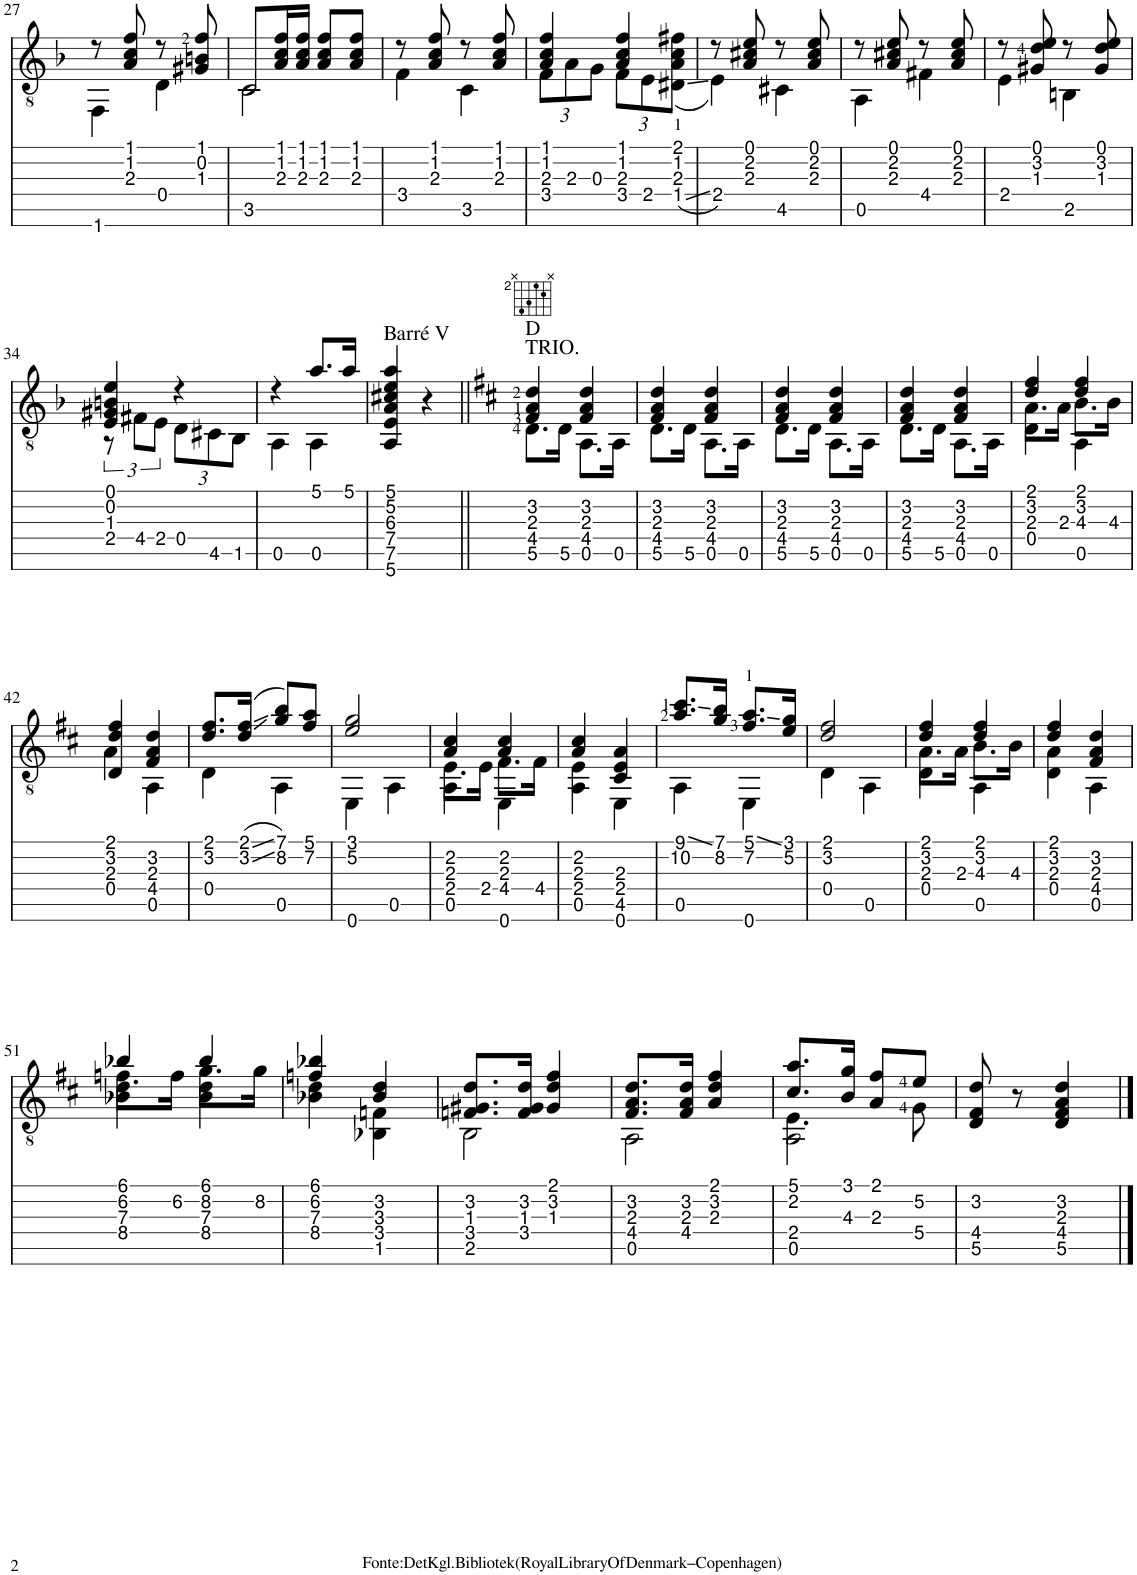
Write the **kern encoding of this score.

**kern	**kern
*part1	*part1
*staff2	*staff1
*I"Guitar	*
*I'Guit.	*
!!LO:PB:g=z
*	*clefGv2
*k[b-]	*k[b-]
*M2/4	*M2/4
=27	=27
*^	*^
8r	4FF	8r	4FF\
8A 8c 8f	.	8A/ 8c/ 8f/	.
8r	4D	8r	4D\
8G# 8B 8f	.	8G#X/ 8Bn/ 8f/	.
=28	=28	=28	=28
!	!	!LO:N:head=open	!
8CL	2C	8C/L	2C\
16A\ 16c\ 16f\L	.	16A/ 16c/ 16f/L	.
16A\ 16c\ 16f\JJ	.	16A/ 16c/ 16f/JJ	.
8A\ 8c\ 8f\L	.	8A/ 8c/ 8f/L	.
8A\ 8c\ 8f\J	.	8A/ 8c/ 8f/J	.
=29	=29	=29	=29
8r	4F	8r	4F\
8A 8c 8f	.	8A/ 8c/ 8f/	.
8r	4C	8r	4C\
8A 8c 8f	.	8A/ 8c/ 8f/	.
=30	=30	=30	=30
*	*Xbrackettup	*	*Xbrackettup
4A 4c 4f	12FL	4A/ 4c/ 4f/	12F\L
.	12A	.	12A\
.	12GJ	.	12G\J
4A 4c 4f	12FL	4A/ 4c/ 4f/	12F\L
.	12E	.	12E\
.	12D#\ 12A\ 12c\ 12f#\J	.	(12D#X\ 12A\ 12c\ 12f#X\J
=31	=31	=31	=31
8r	4E	8r	4E\)
8A 8c# 8e	.	8A/ 8c#X/ 8e/	.
8r	4C#	8r	4C#X\
8A 8c# 8e	.	8A/ 8c#/ 8e/	.
=32	=32	=32	=32
8r	4AA	8r	4AA\
8A 8c# 8e	.	8A/ 8c#X/ 8e/	.
8r	4F#	8r	4F#X\
8A 8c# 8e	.	8A/ 8c#/ 8e/	.
=33	=33	=33	=33
8r	4E	8r	4E\
8G# 8d 8e	.	8G#X/ 8d/ 8e/	.
8r	4BB	8r	4BBn\
8G# 8d 8e	.	8G#/ 8d/ 8e/	.
!!LO:LB:g=z	!!
=34	=34	=34	=34
*	*	*	*brackettup
4E 4G# 4B 4e	12r	4E/ 4G#X/ 4Bn/ 4e/	12r
.	12F#L	.	12F#X\L
.	12EJ	.	12E\J
*	*	*	*Xbrackettup
4r	12DL	4r	12D\L
.	12C#	.	12C#X\
.	12BB-J	.	12BB-\J
=35	=35	=35	=35
4r	4AA	4r	4AA\
8.aL	4AA	8.a/L	4AA\
16aJk	.	16a/Jk	.
*v	*v	*	*
*	*v	*v
=36	=36
!	!LO:TX:a:t=Barré V
4AA 4E 4A 4c# 4e 4a	4AA/ 4E/ 4A/ 4c#X/ 4e/ 4a/
4r	4r
=37||	=37||
*k[f#c#]	*k[f#c#]
*^	*^
!	!	!LO:TX:a:t=TRIO.	!
!	!	!LO:TX:a:t=D	!
4F# 4A 4d	8.DL	4F#/ 4A/ 4d/	8.D\L
.	16DJk	.	16D\Jk
4F# 4A 4d	8.AAL	4F#/ 4A/ 4d/	8.AA\L
.	16AAJk	.	16AA\Jk
=38	=38	=38	=38
4F# 4A 4d	8.DL	4F#/ 4A/ 4d/	8.D\L
.	16DJk	.	16D\Jk
4F# 4A 4d	8.AAL	4F#/ 4A/ 4d/	8.AA\L
.	16AAJk	.	16AA\Jk
=39	=39	=39	=39
4F# 4A 4d	8.DL	4F#/ 4A/ 4d/	8.D\L
.	16DJk	.	16D\Jk
4F# 4A 4d	8.AAL	4F#/ 4A/ 4d/	8.AA\L
.	16AAJk	.	16AA\Jk
=40	=40	=40	=40
4F# 4A 4d	8.DL	4F#/ 4A/ 4d/	8.D\L
.	16DJk	.	16D\Jk
4F# 4A 4d	8.AAL	4F#/ 4A/ 4d/	8.AA\L
.	16AAJk	.	16AA\Jk
=41	=41	=41	=41
*	*^	*	*^
4d 4f#	8.AL	4D	4d/ 4f#/	8.A\L	4D\
.	16AJk	.	.	16A\Jk	.
4d 4f#	8.BL	4AA	4d/ 4f#/	8.B\L	4AA\
.	16BJk	.	.	16B\Jk	.
*	*v	*v	*	*	*
*	*	*	*v	*v
!!LO:LB:g=z
=42	=42	=42	=42
4D 4d 4f#	4A	4D/ 4d/ 4f#/	4A\
4F# 4A 4d	4AA	4F#/ 4A/ 4d/	4AA\
=43	=43	=43	=43
8.d\ 8.f#\L	4D	8.d/ 8.f#/L	4D\
16d\ 16f#\Jk	.	(16d/ 16f#/Jk	.
8g\ 8b\L	4AA	8g/ 8b/L)	4AA\
8f#\ 8a\J	.	8f#/ 8a/J	.
=44	=44	=44	=44
2e 2g	4EE	2e/ 2g/	4EE\
.	4AA	.	4AA\
=45	=45	=45	=45
*	*^	*	*^
4A 4c#	8.EL	4AA	4A/ 4c#/	8.E\L	4AA\
.	16EJk	.	.	16E\Jk	.
4A 4c#	8.F#L	4EE	4A/ 4c#/	8.F#\L	4EE\
.	16F#Jk	.	.	16F#\Jk	.
*	*v	*v	*	*	*
*	*	*	*v	*v
=46	=46	=46	=46
4A 4c#	4AA 4E	4A/ 4c#/	4AA\ 4E\
4C# 4E 4A	4EE	4C#/ 4E/ 4A/	4EE\
=47	=47	=47	=47
8.a\ 8.cc#\L	4AA	8.a/ 8.cc#/L	4AA\
16g\ 16b\Jk	.	16g/ 16b/Jk	.
8.f#\ 8.a\L	4EE	8.f#/ 8.a/L	4EE\
16e\ 16g\Jk	.	16e/ 16g/Jk	.
=48	=48	=48	=48
2d 2f#	4D	2d/ 2f#/	4D\
.	4AA	.	4AA\
=49	=49	=49	=49
*	*^	*	*^
4d 4f#	8.AL	4D	4d/ 4f#/	8.A\L	4D\
.	16AJk	.	.	16A\Jk	.
4d 4f#	8.BL	4AA	4d/ 4f#/	8.B\L	4AA\
.	16BJk	.	.	16B\Jk	.
*	*v	*v	*	*	*
*	*	*	*v	*v
=50	=50	=50	=50
4d 4f#	4D 4A	4d/ 4f#/	4D\ 4A\
4F# 4A 4d	4AA	4F#/ 4A/ 4d/	4AA\
!!LO:LB:g=z
=51	=51	=51	=51
*	*^	*	*^
4b-	8.fL	4B- 4d	4b-X/	8.fn\L	4B-X\ 4d\
.	16fJk	.	.	16f\Jk	.
4b-	8.gL	4B- 4d	4b-/	8.g\L	4B-\ 4d\
.	16gJk	.	.	16g\Jk	.
*	*v	*v	*	*	*
*	*	*	*v	*v
=52	=52	=52	=52
4f 4b-	4B- 4d	4fn/ 4b-X/	4B-X\ 4d\
4B- 4d	4BB- 4F	4B-/ 4d/	4BB-X\ 4Fn\
=53	=53	=53	=53
8.F\ 8.G#\ 8.d\L	2BB	8.Fn/ 8.G#X/ 8.d/L	2BB\
16F\ 16G#\ 16d\Jk	.	16F/ 16G#/ 16d/Jk	.
4G# 4d 4f#	.	4G#/ 4d/ 4f#/	.
=54	=54	=54	=54
8.F#\ 8.A\ 8.d\L	2AA	8.F#/ 8.A/ 8.d/L	2AA\
16F#\ 16A\ 16d\Jk	.	16F#/ 16A/ 16d/Jk	.
4A 4d 4f#	.	4A/ 4d/ 4f#/	.
=55	=55	=55	=55
*	*^	*	*^
8.c#\ 8.a\L	4.E	2AA	8.c#/ 8.a/L	4.E\	2AA\
16B\ 16g\Jk	.	.	16B/ 16g/Jk	.	.
8A\ 8f#\L	.	.	8A/ 8f#/L	.	.
8eJ	8G	.	8e/J	8G\	.
*v	*v	*v	*	*	*
*	*v	*v	*v
=56	=56
8D 8F# 8d	8D/ 8F#/ 8d/
8r	8r
4D 4F# 4A 4d	4D/ 4F#/ 4A/ 4d/
==	==
*-	*-
